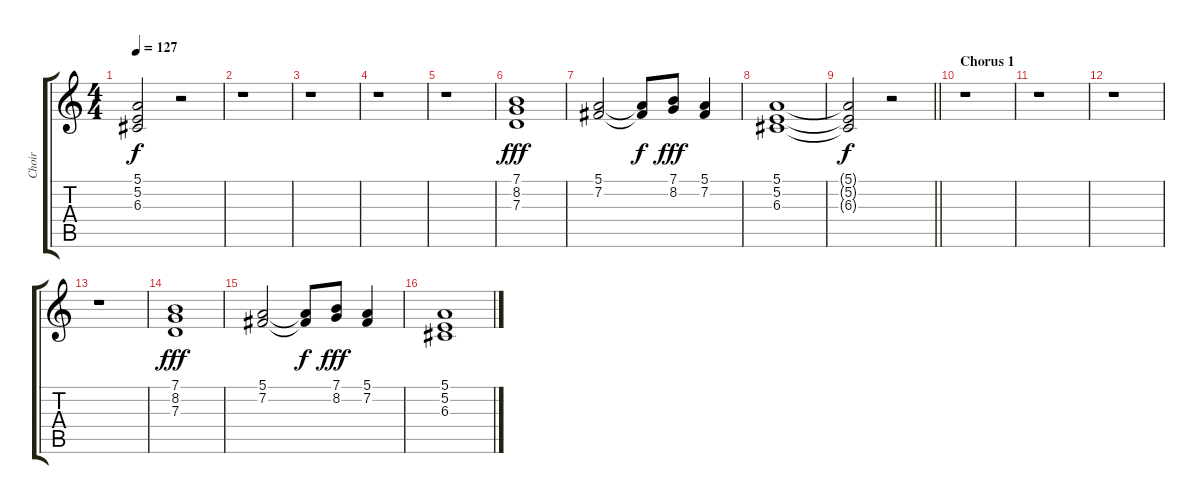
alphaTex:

\track ("Choir" "Choir") {instrument synthvoice}
\staff {score tabs}
\tuning (E4 B3 G3 D3 A2 E2) {hide}
\ts (4 4)
\tempo 127
\clef g2
\ks c
(5.1{t} 5.2{t} 6.3{t}).2{dy f} r.2 |
r.1 |
r.1 |
r.1 |
r.1 |
(7.1 8.2 7.3).1{dy fff} |
(5.1 7.2).2 (5.1{t} 7.2{t}).8{dy f} (7.1 8.2).8{dy fff} (5.1 7.2).4 |
(5.1 5.2 6.3).1 |
\barLineRight lightlight
(5.1{t} 5.2{t} 6.3{t}).2{dy f} r.2 |
\section ("" "Chorus 1 ")
r.1 |
r.1 |
r.1 |
r.1 |
(7.1 8.2 7.3).1{dy fff} |
(5.1 7.2).2 (5.1{t} 7.2{t}).8{dy f} (7.1 8.2).8{dy fff} (5.1 7.2).4 |
(5.1 5.2 6.3).1
